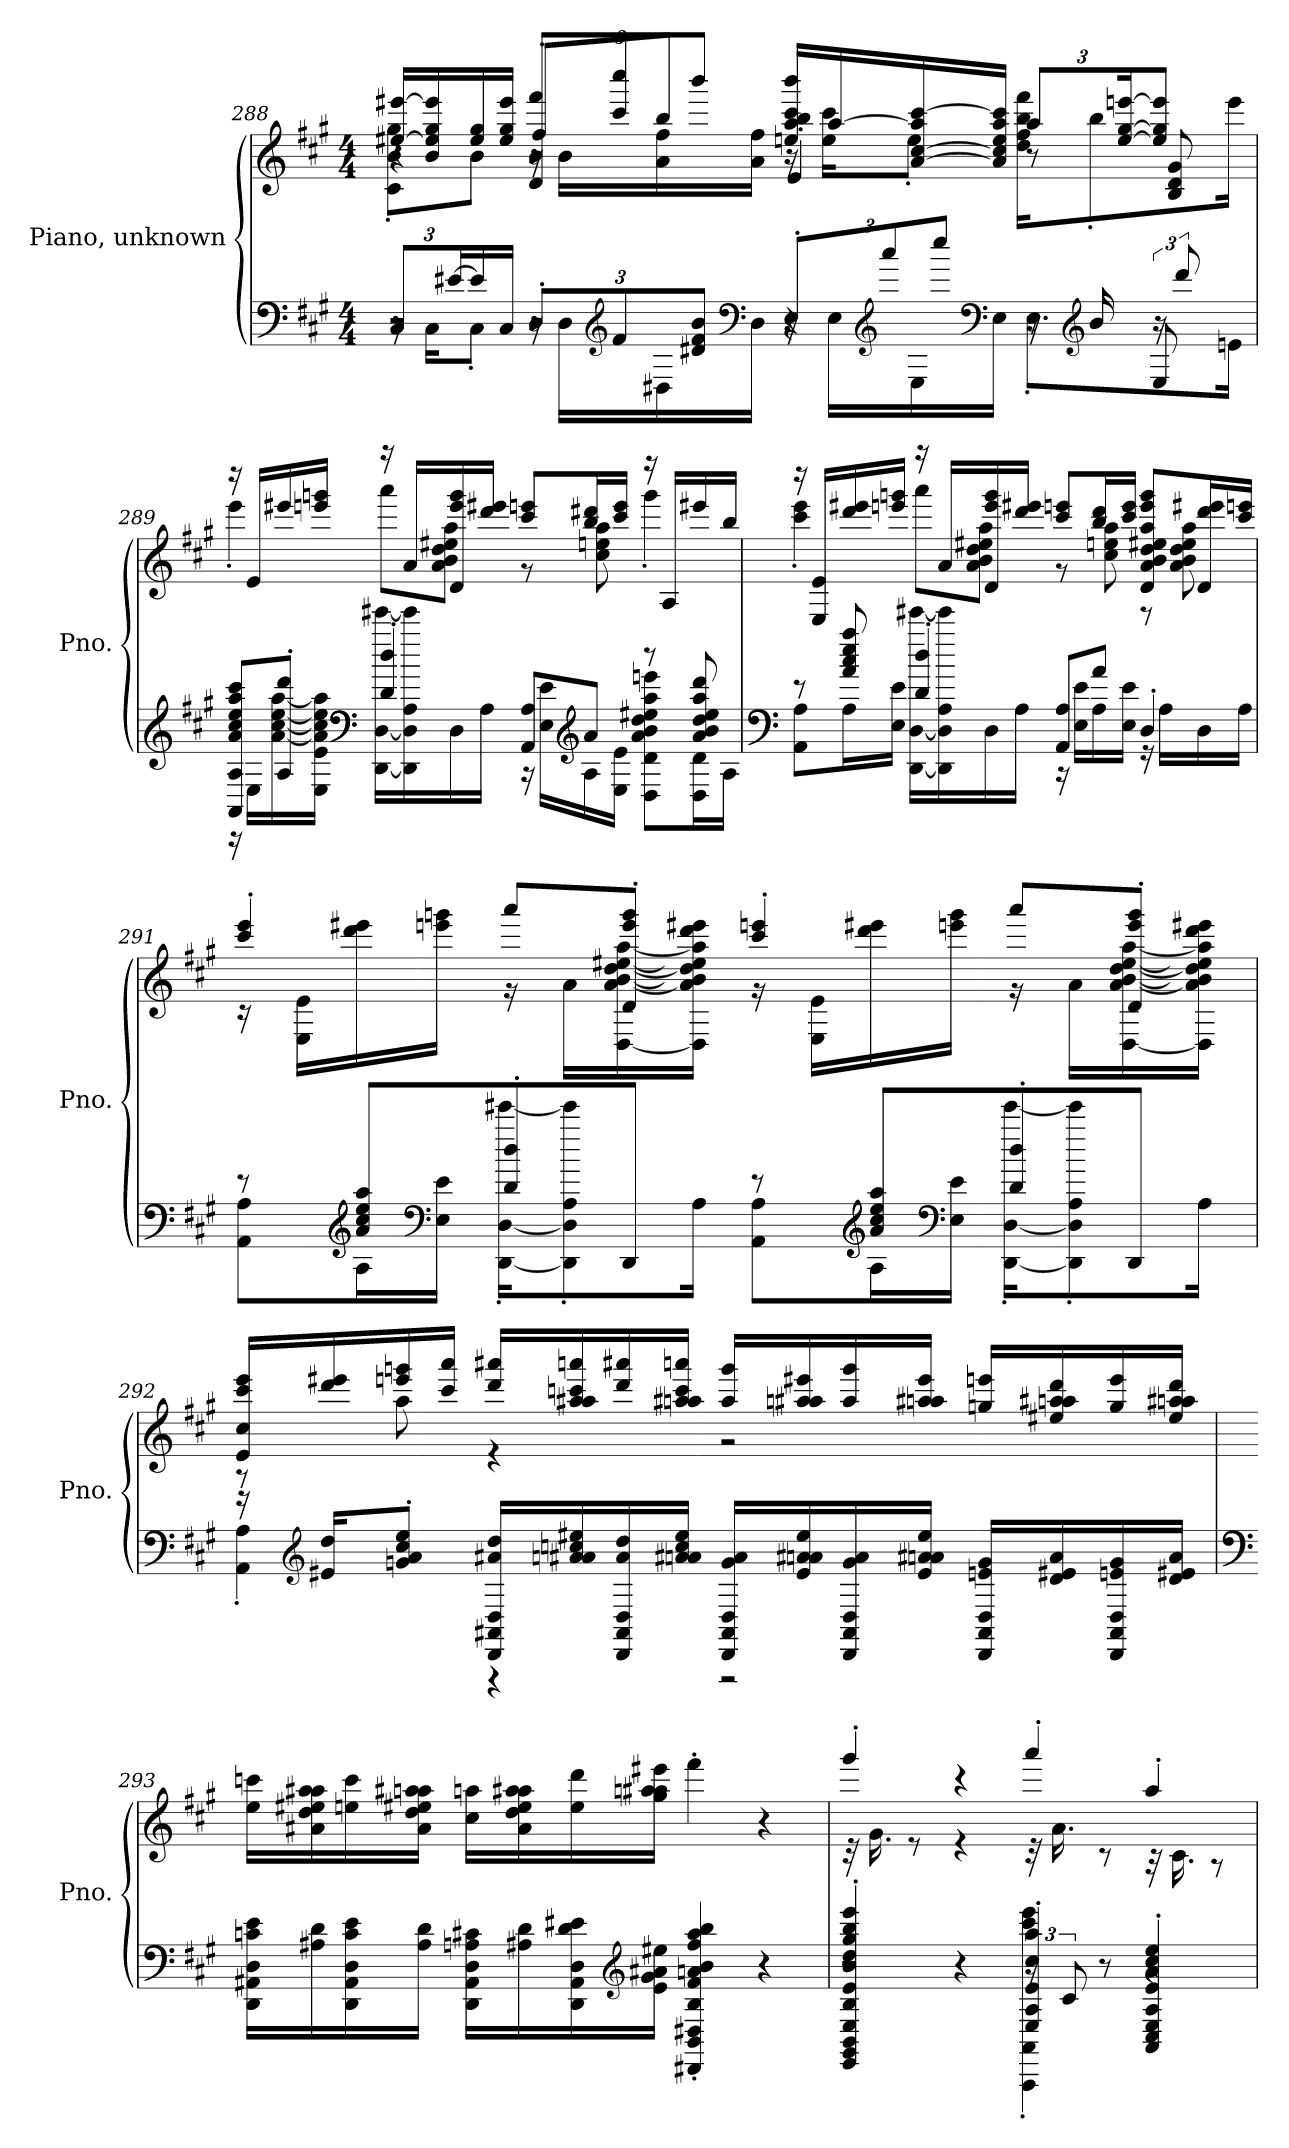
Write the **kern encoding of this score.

**kern	**kern
*part1	*part1
*staff2	*staff1
*I"Piano, unknown	*
*I'Pno.	*
!!LO:LB:g=z
*clefF4	*clefG2
*k[f#c#g#]	*k[f#c#g#]
*M4/4	*M4/4
*Xbrackettup	*
=288	=288
*^	*^
*	*^	*	*^
12C#/L	16r	2r	[16ee#X/ [16eee#X/LL	8c#\' 8b\' 8gg#\'L	4r
.	16C#\KL	.	16b/ 16ee#/] 16gg#/ 16eee#/]	.	.
[24e#X/L	.	.	.	.	.
16e#/]	8C#'\J	.	16ee#/ 16gg#/	8b\J	.
16C#/JJ	.	.	16ee#/ 16gg#/ 16eee#/JJ	.	.
*	*	*	*Xbrackettup	*	*
12D'/L	16r	.	12d/' 12b/' 12fff#/'L	16r	8ff#/L
.	16D\LL	.	.	16b\LL	.
*clefG2	*	*	*	*	*
12f#/	.	.	12ccc#/ 12cccc#/	.	.
.	16D#X\	.	.	16a\ 16ff#\	8bb/J
12d#X/ 12f#/ 12b/J	.	.	12bbb/J	.	.
*clefF4	*	*	*	*	*
.	16D#\JJ	.	.	16a\ 16ff#\JJ	.
12E'/L	16r	4r	16een/ 16aa/ 16bb/ 16ccc#/ 16bbb/LL	16r	4e'/
.	16E\LL	.	[16aa/	16ee\ 16ccc#\KL	.
*clefG2	*	*	*	*	*
12aaa/	.	.	.	.	.
.	16E\	.	[16a/ [16cc#/ 16aa/] [16ccc#/	8ee'\J	.
12cccc#/J	.	.	.	.	.
*clefF4	*	*	*	*	*
.	16E\JJ	.	16a/] 16cc#/] 16ee/ 16aa/ 16ccc#/]JJ	.	.
16r	8.E'\L	8r	12aa/L	16dd\ 16ff#\ 16bb\ 16fff#\KL	8r
*clefG2	*	*	*	*	*
16b/	.	.	.	8bb'\	.
.	.	.	[24ee/ [24gg#/ [24eeen/K	.	.
*brackettup	*	*	*	*	*
24r	.	8E/	8ee/] 8gg#/] 8eee/]J	.	8B/ 8d/ 8g#/
12ddd/	.	.	.	.	.
.	16en\Jk	.	.	16eee\Jk	.
*	*v	*v	*	*	*
*	*	*	*v	*v
!!LO:PB:g=z
=289	=289	=289	=289
8AA/ 8A/ 8a/ 8cc#/ 8ee/ 8aa/ 8ccc#/L	16r	16r	4eee'\
.	16E\LL	16e/LL	.
8A/' 8ddd/'J	[16a\ [16cc#\ [16ee\ [16aa\	16eee#X/	.
.	16E\ 16e\ 16a\] 16cc#\] 16ee\] 16aa\]JJ	16eeen/ 16gggn/JJ	.
*clefF4	*	*	*
4d/' 4dd/'	[16DD\ [16D\ [16eee#X\LL	16r	8aaa\L
.	16DD\] 16D\] 16A\ 16eee#\]	16a/LL	.
.	16D\	16d/ 16eee/ 16ggg/	8a\ 8b\ 8dd\ 8ee#X\ 8aa\J
.	16A\JJ	16ddd/ 16eee#X/JJ	.
8AA/ 8A/L	16r	8ccc#/ 8eeen/L	8r
.	16E\ 16e\LL	.	.
*clefG2	*	*	*
8a/J	16A\	16bb/ 16ddd#X/L	8cc#\ 8een\ 8aa\
.	16E\ 16e\JJ	16ccc#/ 16eee/JJ	.
8r	8D\ 8d\ 8a\ 8b\ 8dd\ 8ee#X\ 8aa\ 8eeen\L	16r	4ggg'\
.	.	16A/LL	.
8a/ 8b/ 8dd/ 8ee#/ 8aa/ 8ddd/	16D\ 16d\L	16eee#X/	.
.	16A\JJ	16bb/JJ	.
!!LO:LB:g=z	!!
=290	=290	=290	=290
*clefF4	*	*	*
8r	8AA\ 8A\L	16r	4ccc#\' 4eee\'
.	.	16E/ 16e/LL	.
8a/ 8cc#/ 8ee/ 8aa/	16A\L	16ddd/ 16eee#X/	.
.	16E\ 16e\JJ	16eeen/ 16gggn/JJ	.
4d/' 4dd/'	[16DD\ [16D\ [16eee#X\LL	16r	8aaa\L
.	16DD\] 16D\] 16A\ 16eee#\]	16a/LL	.
.	16D\	16d/ 16eee/ 16ggg/	8a\ 8b\ 8dd\ 8ee#X\ 8aa\J
.	16A\JJ	16ddd/ 16eee#X/JJ	.
8AA/ 8A/L	16r	8ccc#/ 8eeen/L	8r
.	16E\ 16e\LL	.	.
8a/J	16A\	16bb/ 16ddd/L	8cc#\ 8een\ 8aa\
.	16E\ 16e\JJ	16ccc#/ 16eee/JJ	.
4D'/	16r	8d/ 8a/ 8b/ 8dd/ 8ee#X/ 8aa/ 8eee/ 8ggg/L	8r
.	16A\LL	.	.
.	16D\	16d/ 16ddd/ 16eee#X/L	8a\ 8b\ 8dd\ 8ee#\ 8aa\
.	16A\JJ	16ccc#/ 16eeen/JJ	.
!!LO:LB:g=z	!!
=291	=291	=291	=291
8r	8AA\ 8A\L	4ccc#/' 4eee/'	16r
.	.	.	16E\ 16e\LL
*clefG2	*	*	*
8a/ 8cc#/ 8ee/ 8aa/L	16A\L	.	16ddd\ 16eee#X\
*clefF4	*	*	*
.	16E\ 16e\JJ	.	16eeen\ 16gggn\JJ
8d/' 8dd/'	[16DD\' [16D\' [16eee#X\'KL	8aaa/L	16r
.	8DD\]' 8D\]' 8A\' 8eee#\]'	.	16a\LL
8DD/J	.	8d/' 8eee/' 8ggg/'J	[16D\ [16a\ [16b\ [16dd\ [16ee#X\ [16aa\
.	16A\Jk	.	16D\] 16a\] 16b\] 16dd\] 16ee#\] 16aa\] 16ddd\ 16eee#X\JJ
8r	8AA\ 8A\L	4ccc#/' 4eeen/'	16r
.	.	.	16E\ 16e\LL
*clefG2	*	*	*
8a/ 8cc#/ 8ee/ 8aa/L	16A\L	.	16ddd\ 16eee#X\
*clefF4	*	*	*
.	16E\ 16e\JJ	.	16eeen\ 16ggg\JJ
8d/' 8dd/'	[16DD\' [16D\' [16eee#\'KL	8aaa/L	16r
.	8DD\]' 8D\]' 8A\' 8eee#\]'	.	16a\LL
8DD/J	.	8d/' 8eee/' 8ggg/'J	[16D\ [16a\ [16b\ [16dd\ [16ee#\ [16aa\
.	16A\Jk	.	16D\] 16a\] 16b\] 16dd\] 16ee#\] 16aa\] 16ddd\ 16eee#X\JJ
!!LO:LB:g=z	!!
=292	=292	=292	=292
16r	4AA\' 4A\'	16e/ 16cc#/ 16ccc#/ 16eee/LL	8r
*clefG2	*	*	*
16e#X/ 16dd/KL	.	16ddd/ 16eee#X/	.
8gn/' 8a/' 8cc#/' 8ee/'J	.	16eeen/ 16gggn/	8aa\
.	.	16ccc#/ 16aaa/JJ	.
16DD/ 16AA#X/ 16D/ 16a#X/ 16dd/LL	4r	16ddd/ 16aaa#X/LL	4r
16an/ 16a#X/ 16ccn/ 16ee#X/	.	16aa/ 16aa#X/ 16cccn/ 16aaan/	.
16DD/ 16AA#/ 16D/ 16a#/ 16dd/	.	16ddd/ 16aaa#X/	.
16an/ 16a#X/ 16cc/ 16ee#/JJ	.	16aan/ 16aa#X/ 16ccc/ 16aaan/JJ	.
16DD/ 16AA#/ 16D/ 16g/ 16a#/LL	2r	16aa#/ 16ggg/LL	2r
16e#/ 16an/ 16a#X/ 16ee#/	.	16aan/ 16aa#X/ 16eee#X/	.
16DD/ 16AA#/ 16D/ 16g/ 16a#/	.	16aa#/ 16ggg/	.
16e#/ 16an/ 16a#X/ 16ee#/JJ	.	16aan/ 16aa#X/ 16eee#/JJ	.
16DD/ 16AA#/ 16D/ 16en/ 16g/LL	.	16ggn/ 16eeen/LL	.
16d/ 16e#X/ 16a#/	.	16ee#X/ 16aan/ 16aa#X/ 16ddd/	.
16DD/ 16AA#/ 16D/ 16en/ 16g/	.	16gg/ 16eee/	.
16d/ 16e#X/ 16a#/JJ	.	16ee#/ 16aan/ 16aa#X/ 16ddd/JJ	.
*v	*v	*	*
*	*v	*v
!!LO:LB:g=z
=293	=293
*clefF4	*
16DD\ 16AA#X\ 16D\ 16cn\ 16e\LL	16ee\ 16cccn\LL
16A#X\ 16d\	16a#X\ 16dd\ 16ee#X\ 16aa\ 16aa#X\
16DD\ 16AA#\ 16D\ 16c\ 16e\	16een\ 16ccc\
16A#\ 16d\JJ	16a#\ 16dd\ 16ee#X\ 16aan\ 16aa#X\JJ
16DD\ 16AA#\ 16D\ 16An\ 16c#X\LL	16cc#\ 16aan\LL
16A#X\ 16d\	16a#\ 16dd\ 16ee#\ 16aa\ 16aa#X\
16DD\ 16AA#\ 16D\ 16d\ 16e#X\	16ee#\ 16ddd\
*clefG2	*
16e#\ 16g#\ 16a#X\ 16ee#X\JJ	16gg#\ 16aan\ 16aa#X\ 16eee#X\JJ
4DD#X/' 4BB/' 4D#X/' 4B/' 4f#/' 4an/' 4b/' 4ff#/' 4aa/' 4bb/'	4fff#'\
4r	4r
=294	=294
*^	*^
*	*^	*	*
2r	2r	4EE/' 4GG#/' 4BB/' 4E/' 4B/' 4e/' 4b/' 4dd/' 4gg#/' 4bb/' 4eee/'	4ggg#'/	32r
.	.	.	.	16.g#\
.	.	.	.	8r
.	.	4r	4r	4r
4E/' 4A/' 4e/' 4cc#/' 4aa/'	4AAA\' 4AA\' 4ccc#\' 4eee\'	24r	4aaa'/	32r
.	.	.	.	16.a\
.	.	12c#/	.	.
.	.	8r	.	8r
4r	4r	4AA/' 4C#/' 4E/' 4A/' 4e/' 4a/' 4cc#/' 4ee/'	4aa'/	32r
.	.	.	.	16.c#\
.	.	.	.	8r
*v	*v	*v	*	*
*	*v	*v
=	=
*-	*-
